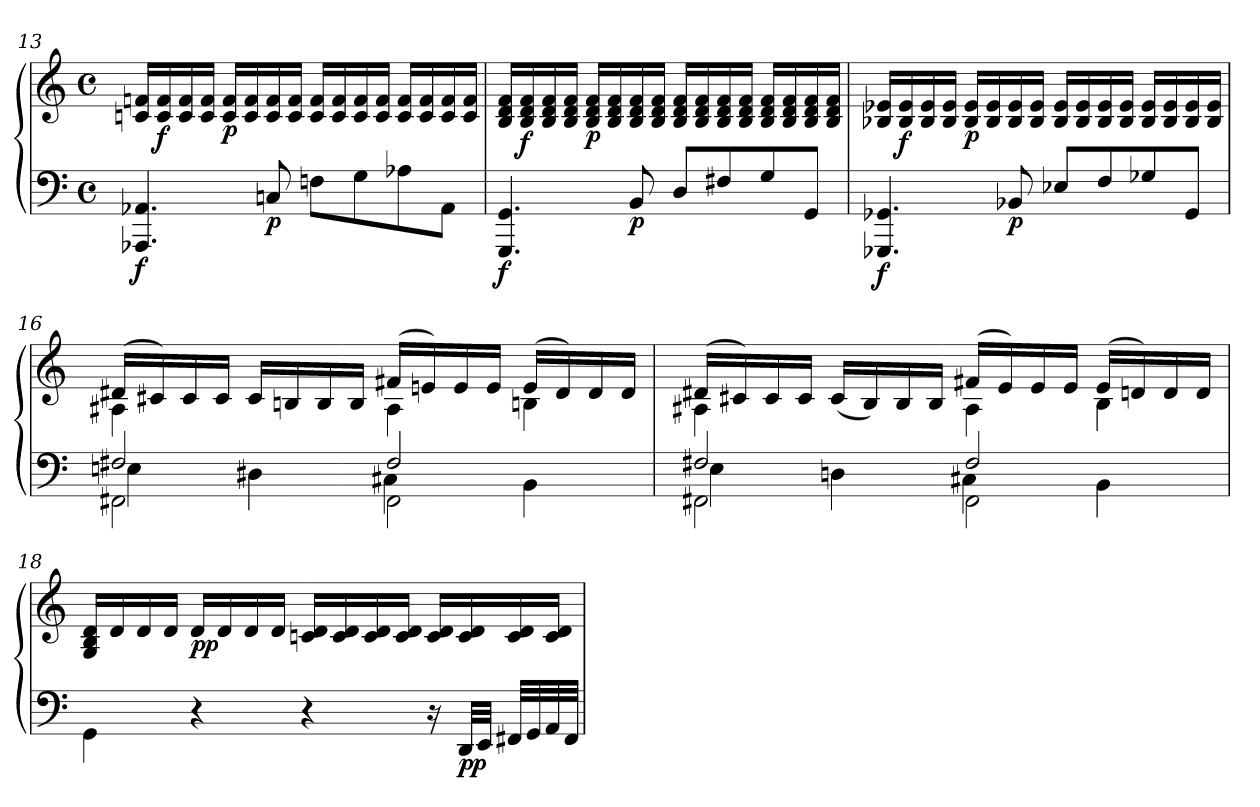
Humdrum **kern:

**kern	**kern	**dynam
*part1	*part1	*part1
*staff2	*staff1	*staff1/2
!!LO:PB:g=z
*clefF4	*clefG2	*
*k[]	*k[]	*
*M4/4	*M4/4	*
*met(c)	*met(c)	*
=13	=13	=13
!	!	!LO:DY:b=2
4.AAA-X/ 4.AA-X/	16cni/ 16fni/LL	f
!	!	!LO:DY:b
.	16c/ 16f/	f
.	16c/ 16f/	.
.	16c/ 16f/JJ	.
!	!	!LO:DY:b
.	16c/ 16f/LL	p
.	16c/ 16f/	.
!	!	!LO:DY:b=2
8Cni/	16c/ 16f/	p
.	16c/ 16f/JJ	.
8Fni\L	16c/ 16f/LL	.
.	16c/ 16f/	.
8G\	16c/ 16f/	.
.	16c/ 16f/JJ	.
8A-X\	16c/ 16f/LL	.
.	16c/ 16f/	.
8AA-\J	16c/ 16f/	.
.	16c/ 16f/JJ	.
=14	=14	=14
!	!	!LO:DY:b=2
4.GGG/ 4.GG/	16B/ 16d/ 16f/LL	f
!	!	!LO:DY:b
.	16B/ 16d/ 16f/	f
.	16B/ 16d/ 16f/	.
.	16B/ 16d/ 16f/JJ	.
!	!	!LO:DY:b
.	16B/ 16d/ 16f/LL	p
.	16B/ 16d/ 16f/	.
!	!	!LO:DY:b=2
8BB/	16B/ 16d/ 16f/	p
.	16B/ 16d/ 16f/JJ	.
8D/L	16B/ 16d/ 16f/LL	.
.	16B/ 16d/ 16f/	.
8F#X/	16B/ 16d/ 16f/	.
.	16B/ 16d/ 16f/JJ	.
8G/	16B/ 16d/ 16f/LL	.
.	16B/ 16d/ 16f/	.
8GG/J	16B/ 16d/ 16f/	.
.	16B/ 16d/ 16f/JJ	.
!!LO:PB:g=z
=15	=15	=15
!	!	!LO:DY:b=2
4.GGG-X/ 4.GG-X/	16B-X/ 16e-X/LL	f
!	!	!LO:DY:b
.	16B-/ 16e-/	f
.	16B-/ 16e-/	.
.	16B-/ 16e-/JJ	.
!	!	!LO:DY:b
.	16B-/ 16e-/LL	p
.	16B-/ 16e-/	.
!	!	!LO:DY:b=2
8BB-X/	16B-/ 16e-/	p
.	16B-/ 16e-/JJ	.
8E-X/L	16B-/ 16e-/LL	.
.	16B-/ 16e-/	.
8F/	16B-/ 16e-/	.
.	16B-/ 16e-/JJ	.
8G-X/	16B-/ 16e-/LL	.
.	16B-/ 16e-/	.
8GG-/J	16B-/ 16e-/	.
.	16B-/ 16e-/JJ	.
!!LO:LB:g=z
=16	=16	=16
*^	*^	*
*	*^	*	*	*
2F#X/	2FF#X\	4Eni\	(>16d#X/LL	4A#X\	.
.	.	.	16c#X/)	.	.
.	.	.	16c#/	.	.
.	.	.	16c#/JJ	.	.
.	.	4D#X\	16c#/LL	4ryy	.
.	.	.	16Bni/	.	.
.	.	.	16B/	.	.
.	.	.	16B/JJ	.	.
2F#/	2FF#\	4C#X\	(>16f#X/LL	4A#\	.
.	.	.	16eni/)	.	.
.	.	.	16e/	.	.
.	.	.	16e/JJ	.	.
.	.	4BB\	(>16e/LL	4Bni\	.
.	.	.	16d#/)	.	.
.	.	.	16d#/	.	.
.	.	.	16d#/JJ	.	.
=17	=17	=17	=17	=17	=17
2F#X/	2FF#X\	4E\	(>16d#X/LL	4A#X\	.
.	.	.	16c#X/)	.	.
.	.	.	16c#/	.	.
.	.	.	16c#/JJ	.	.
.	.	4Dni\	(>16c#/LL	4ryy	.
.	.	.	16B/)	.	.
.	.	.	16B/	.	.
.	.	.	16B/JJ	.	.
2F#/	2FF#\	4C#X\	(>16f#X/LL	4A#\	.
.	.	.	16e/)	.	.
.	.	.	16e/	.	.
.	.	.	16e/JJ	.	.
.	.	4BB\	(>16e/LL	4B\	.
.	.	.	16dn/)	.	.
.	.	.	16d/	.	.
.	.	.	16d/JJ	.	.
*v	*v	*v	*	*	*
*	*v	*v	*
!!LO:LB:g=z
=18	=18	=18
4GG\	16G/ 16B/ 16d/LL	.
.	16d/	.
.	16d/	.
.	16d/JJ	.
!	!	!LO:DY:b
4r	16d/LL	pp
.	16d/	.
.	16d/	.
.	16d/JJ	.
4r	16cni/ 16d/LL	.
.	16c/ 16d/	.
.	16c/ 16d/	.
.	16c/ 16d/JJ	.
16r	16c/ 16d/LL	.
!	!	!LO:DY:b=2
32DD/LLL	16c/ 16d/	pp
32EE/JJJ	.	.
32FF#X/LLL	16c/ 16d/	.
32GG/	.	.
32AA/	16c/ 16d/JJ	.
32FF#/JJJ	.	.
=	=	=
*-	*-	*-
